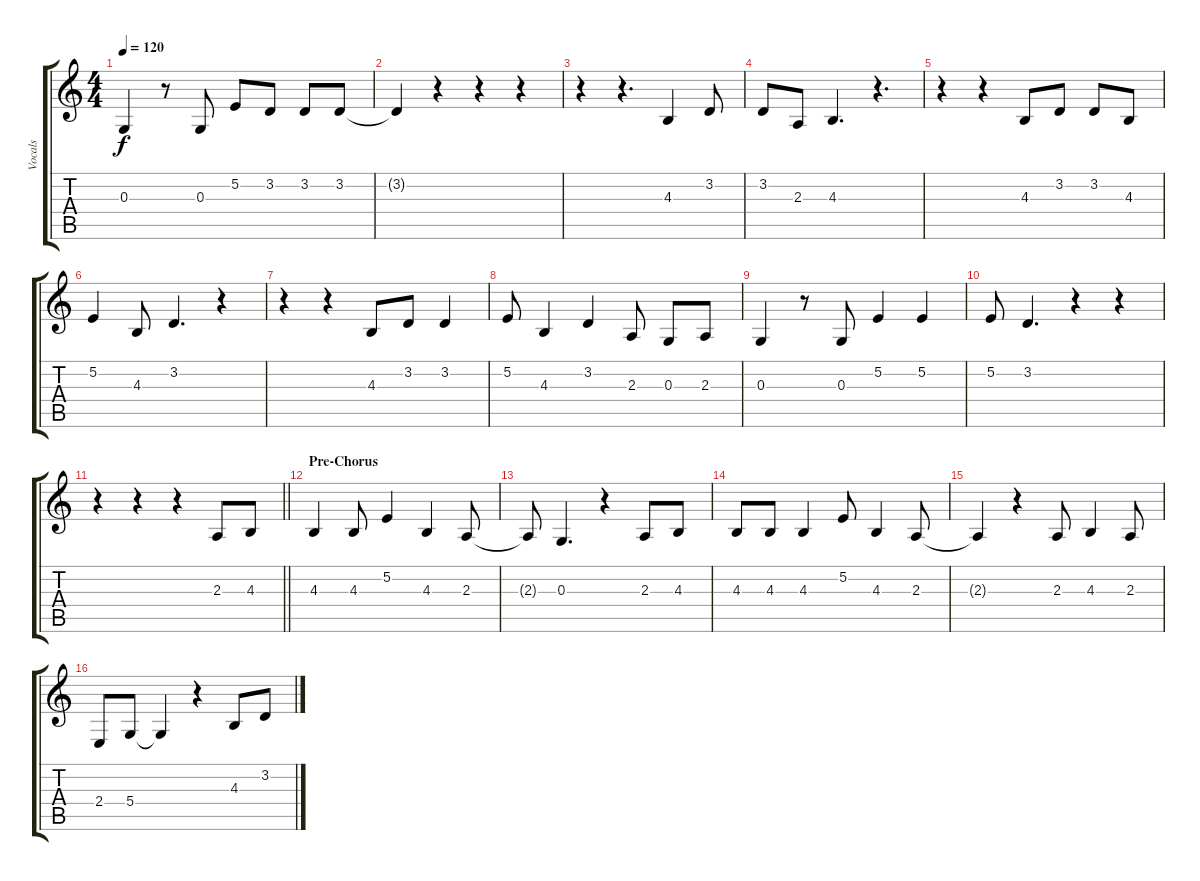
\track ("Vocals" "Vocals") {instrument altosax}
\staff {score tabs}
\tuning (E4 B3 G3 D3 A2 E2) {hide}
\ts (4 4)
\tempo 120
\clef g2
\ks c
0.3.4{dy f} r.8 0.3.8 5.2.8 3.2.8 3.2.8 3.2.8 |
3.2{t}.4 r.4 r.4 r.4 |
r.4 r.4{d} 4.3.4 3.2.8 |
3.2.8 2.3.8 4.3.4{d} r.4{d} |
r.4 r.4 4.3.8 3.2.8 3.2.8 4.3.8 |
5.2.4 4.3.8 3.2.4{d} r.4 |
r.4 r.4 4.3.8 3.2.8 3.2.4 |
5.2.8 4.3.4 3.2.4 2.3.8 0.3.8 2.3.8 |
0.3.4 r.8 0.3.8 5.2.4 5.2.4 |
5.2.8 3.2.4{d} r.4 r.4 |
\barLineRight lightlight
r.4 r.4 r.4 2.3.8 4.3.8 |
\section ("" "Pre-Chorus")
4.3.4 4.3.8 5.2.4 4.3.4 2.3.8 |
2.3{t}.8 0.3.4{d} r.4 2.3.8 4.3.8 |
4.3.8 4.3.8 4.3.4 5.2.8 4.3.4 2.3.8 |
2.3{t}.4 r.4 2.3.8 4.3.4 2.3.8 |
2.4.8 5.4.8 5.4{t}.4 r.4 4.3.8 3.2.8
